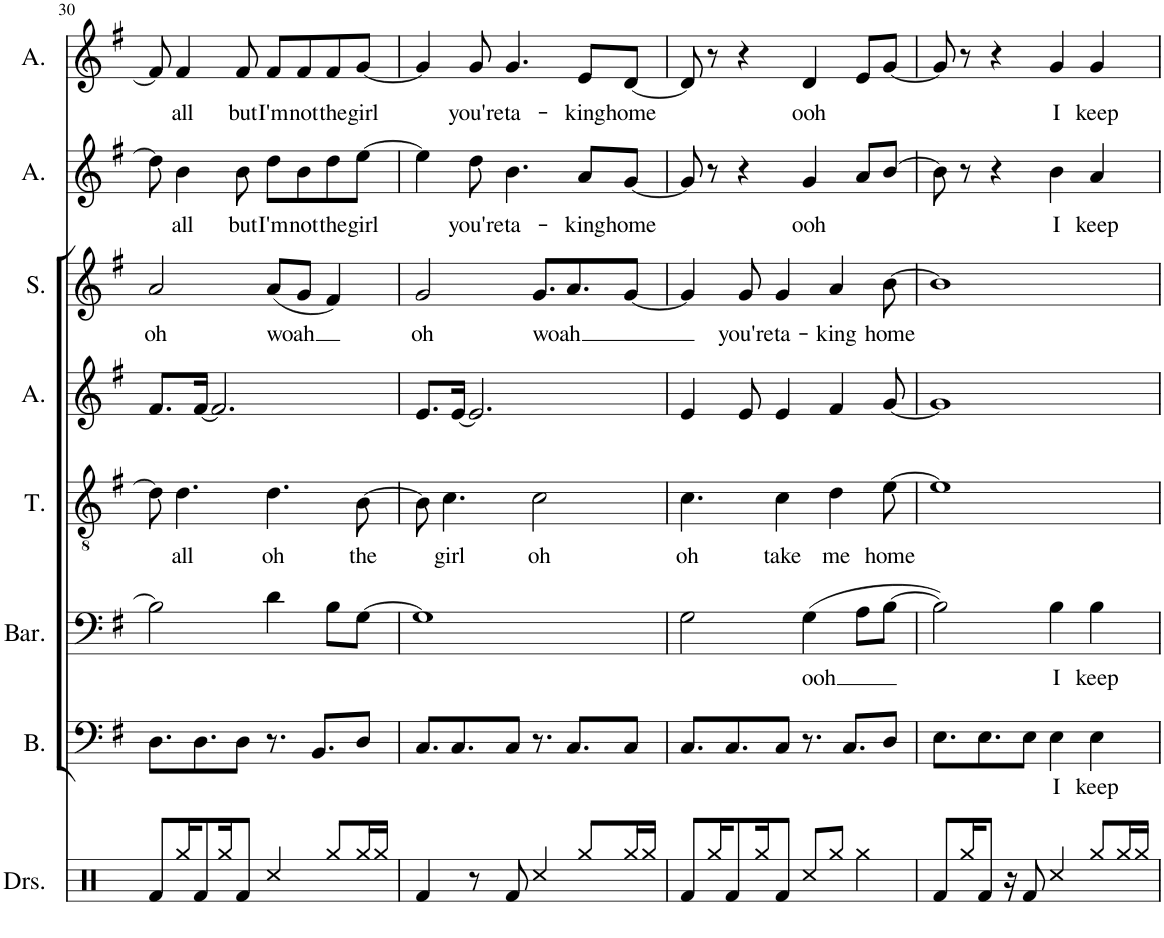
**kern	**kern	**text	**kern	**text	**kern	**text	**kern	**kern	**text	**kern	**text	**kern	**text
*part8	*part7	*part7	*part6	*part6	*part5	*part5	*part4	*part3	*part3	*part2	*part2	*part1	*part1
*staff8	*staff7	*staff7	*staff6	*staff6	*staff5	*staff5	*staff4	*staff3	*staff3	*staff2	*staff2	*staff1	*staff1
*I"Drumset	*I"Bass	*	*I"Baritone	*	*I"Tenor	*	*I"Alto	*I"Soprano	*	*I"Alto	*	*I"Alto	*
*I'Drs.	*I'B.	*	*I'Bar.	*	*I'T.	*	*I'A.	*I'S.	*	*I'A.	*	*I'A.	*
!!LO:PB:g=z
*clefX	*clefF4	*	*clefF4	*	*clefGv2	*	*clefG2	*clefG2	*	*clefG2	*	*clefG2	*
*k[]	*k[f#]	*	*k[f#]	*	*k[f#]	*	*k[f#]	*k[f#]	*	*k[f#]	*	*k[f#]	*
*M4/4	*M4/4	*	*M4/4	*	*M4/4	*	*M4/4	*M4/4	*	*M4/4	*	*M4/4	*
=30	=30	=30	=30	=30	=30	=30	=30	=30	=30	=30	=30	=30	=30
!	!	!	!	!	!	!	!	!	!LO:LY:b	!	!	!	!
8Rf/L	8.D\L	.	2B\]	.	8d\]	.	8.f#/L	2a/	oh	8dd\]	.	8f#/]	.
!	!	!	!	!	!	!LO:LY:b	!	!	!	!	!LO:LY:b	!	!LO:LY:b
16Rgg/K	.	.	.	.	4.d\	all	.	.	.	4b\	all	4f#/	all
8Rf/	8.D\	.	.	.	.	.	[16f#/Jk	.	.	.	.	.	.
.	.	.	.	.	.	.	2.f#/]	.	.	.	.	.	.
16Rgg/K	.	.	.	.	.	.	.	.	.	.	.	.	.
!	!	!	!	!	!	!	!	!	!	!	!LO:LY:b	!	!LO:LY:b
8Rf/J	8D\J	.	.	.	.	.	.	.	.	8b\	but	8f#/	but
!	!	!	!	!	!	!LO:LY:b	!	!	!LO:LY:b	!	!LO:LY:b	!	!LO:LY:b
4Rcc/	8.r	.	4d\	.	4.d\	oh	.	(8a/L	woah	8dd\L	I'm	8f#/L	I'm
!	!	!	!	!	!	!	!	!	!	!	!LO:LY:b	!	!LO:LY:b
.	.	.	.	.	.	.	.	8g/J	.	8b\	not	8f#/	not
.	8.BB/L	.	.	.	.	.	.	.	.	.	.	.	.
!	!	!	!	!	!	!	!	!	!	!	!LO:LY:b	!	!LO:LY:b
8Rgg/L	.	.	8B\L	.	.	.	.	4f#/)	.	8dd\	the	8f#/	the
!	!	!	!	!	!	!LO:LY:b	!	!	!	!	!LO:LY:b	!	!LO:LY:b
16Rgg/L	8D/J	.	[8G\J	.	[8B\	the	.	.	.	[8ee\J	girl	[8g/J	girl
16Rgg/JJ	.	.	.	.	.	.	.	.	.	.	.	.	.
=31	=31	=31	=31	=31	=31	=31	=31	=31	=31	=31	=31	=31	=31
!	!	!	!	!	!	!	!	!	!LO:LY:b	!	!	!	!
4Rf/	8.C/L	.	1G]	.	8B\]	.	8.e/L	2g/	oh	4ee\]	.	4g/]	.
!	!	!	!	!	!	!LO:LY:b	!	!	!	!	!	!	!
.	.	.	.	.	4.c\	girl	.	.	.	.	.	.	.
.	8.C/	.	.	.	.	.	[16e/Jk	.	.	.	.	.	.
!	!	!	!	!	!	!	!	!	!	!	!LO:LY:b	!	!LO:LY:b
8r	.	.	.	.	.	.	2.e/]	.	.	8dd\	you're	8g/	you're
!	!	!	!	!	!	!	!	!	!	!	!LO:LY:b	!	!LO:LY:b
8Rf/	8C/J	.	.	.	.	.	.	.	.	4.b\	ta-	4.g/	ta-
!	!	!	!	!	!	!LO:LY:b	!	!	!LO:LY:b	!	!	!	!
4Rcc/	8.r	.	.	.	2c\	oh	.	8.g/L	woah	.	.	.	.
.	8.C/L	.	.	.	.	.	.	8.a/	.	.	.	.	.
!	!	!	!	!	!	!	!	!	!	!	!LO:LY:b	!	!LO:LY:b
8Rgg/L	.	.	.	.	.	.	.	.	.	8a/L	-king	8e/L	-king
!	!	!	!	!	!	!	!	!	!	!	!LO:LY:b	!	!LO:LY:b
16Rgg/L	8C/J	.	.	.	.	.	.	[8g/J	.	[8g/J	home	[8d/J	home
16Rgg/JJ	.	.	.	.	.	.	.	.	.	.	.	.	.
=32	=32	=32	=32	=32	=32	=32	=32	=32	=32	=32	=32	=32	=32
!	!	!	!	!	!	!LO:LY:b	!	!	!	!	!	!	!
8Rf/L	8.C/L	.	2G\	.	4.c\	oh	4e/	4g/]	.	8g/]	.	8d/]	.
16Rgg/K	.	.	.	.	.	.	.	.	.	8r	.	8r	.
8Rf/	8.C/	.	.	.	.	.	.	.	.	.	.	.	.
!	!	!	!	!	!	!	!	!	!LO:LY:b	!	!	!	!
.	.	.	.	.	.	.	8e/	8g/	you're	4r	.	4r	.
16Rgg/K	.	.	.	.	.	.	.	.	.	.	.	.	.
!	!	!	!	!	!	!LO:LY:b	!	!	!LO:LY:b	!	!	!	!
8Rf/J	8C/J	.	.	.	4c\	take	4e/	4g/	ta-	.	.	.	.
!	!	!	!	!LO:LY:b	!	!	!	!	!	!	!LO:LY:b	!	!LO:LY:b
8Rcc/L	8.r	.	(4G\	ooh	.	.	.	.	.	4g/	ooh	4d/	ooh
!	!	!	!	!	!	!LO:LY:b	!	!	!LO:LY:b	!	!	!	!
8Rgg/J	.	.	.	.	4d\	me	4f#/	4a/	-king	.	.	.	.
.	8.C/L	.	.	.	.	.	.	.	.	.	.	.	.
4Rgg\	.	.	8A\L	.	.	.	.	.	.	8a/L	.	8e/L	.
!	!	!	!	!	!	!LO:LY:b	!	!	!LO:LY:b	!	!	!	!
.	8D/J	.	[8B\J	.	[8e\	home	[8g/	[8b\	home	[8b/J	.	[8g/J	.
=33	=33	=33	=33	=33	=33	=33	=33	=33	=33	=33	=33	=33	=33
8Rf/L	8.E\L	.	2B\])	.	1e]	.	1g]	1b]	.	8b\]	.	8g/]	.
16Rgg/K	.	.	.	.	.	.	.	.	.	8r	.	8r	.
8Rf/J	8.E\	.	.	.	.	.	.	.	.	.	.	.	.
.	.	.	.	.	.	.	.	.	.	4r	.	4r	.
16r	.	.	.	.	.	.	.	.	.	.	.	.	.
8Rf/	8E\J	.	.	.	.	.	.	.	.	.	.	.	.
!	!	!LO:LY:b	!	!LO:LY:b	!	!	!	!	!	!	!LO:LY:b	!	!LO:LY:b
4Rcc/	4E\	I	4B\	I	.	.	.	.	.	4b\	I	4g/	I
!	!	!LO:LY:b	!	!LO:LY:b	!	!	!	!	!	!	!LO:LY:b	!	!LO:LY:b
8Rgg/L	4E\	keep	4B\	keep	.	.	.	.	.	4a/	keep	4g/	keep
16Rgg/L	.	.	.	.	.	.	.	.	.	.	.	.	.
16Rgg/JJ	.	.	.	.	.	.	.	.	.	.	.	.	.
=	=	=	=	=	=	=	=	=	=	=	=	=	=
*-	*-	*-	*-	*-	*-	*-	*-	*-	*-	*-	*-	*-	*-
